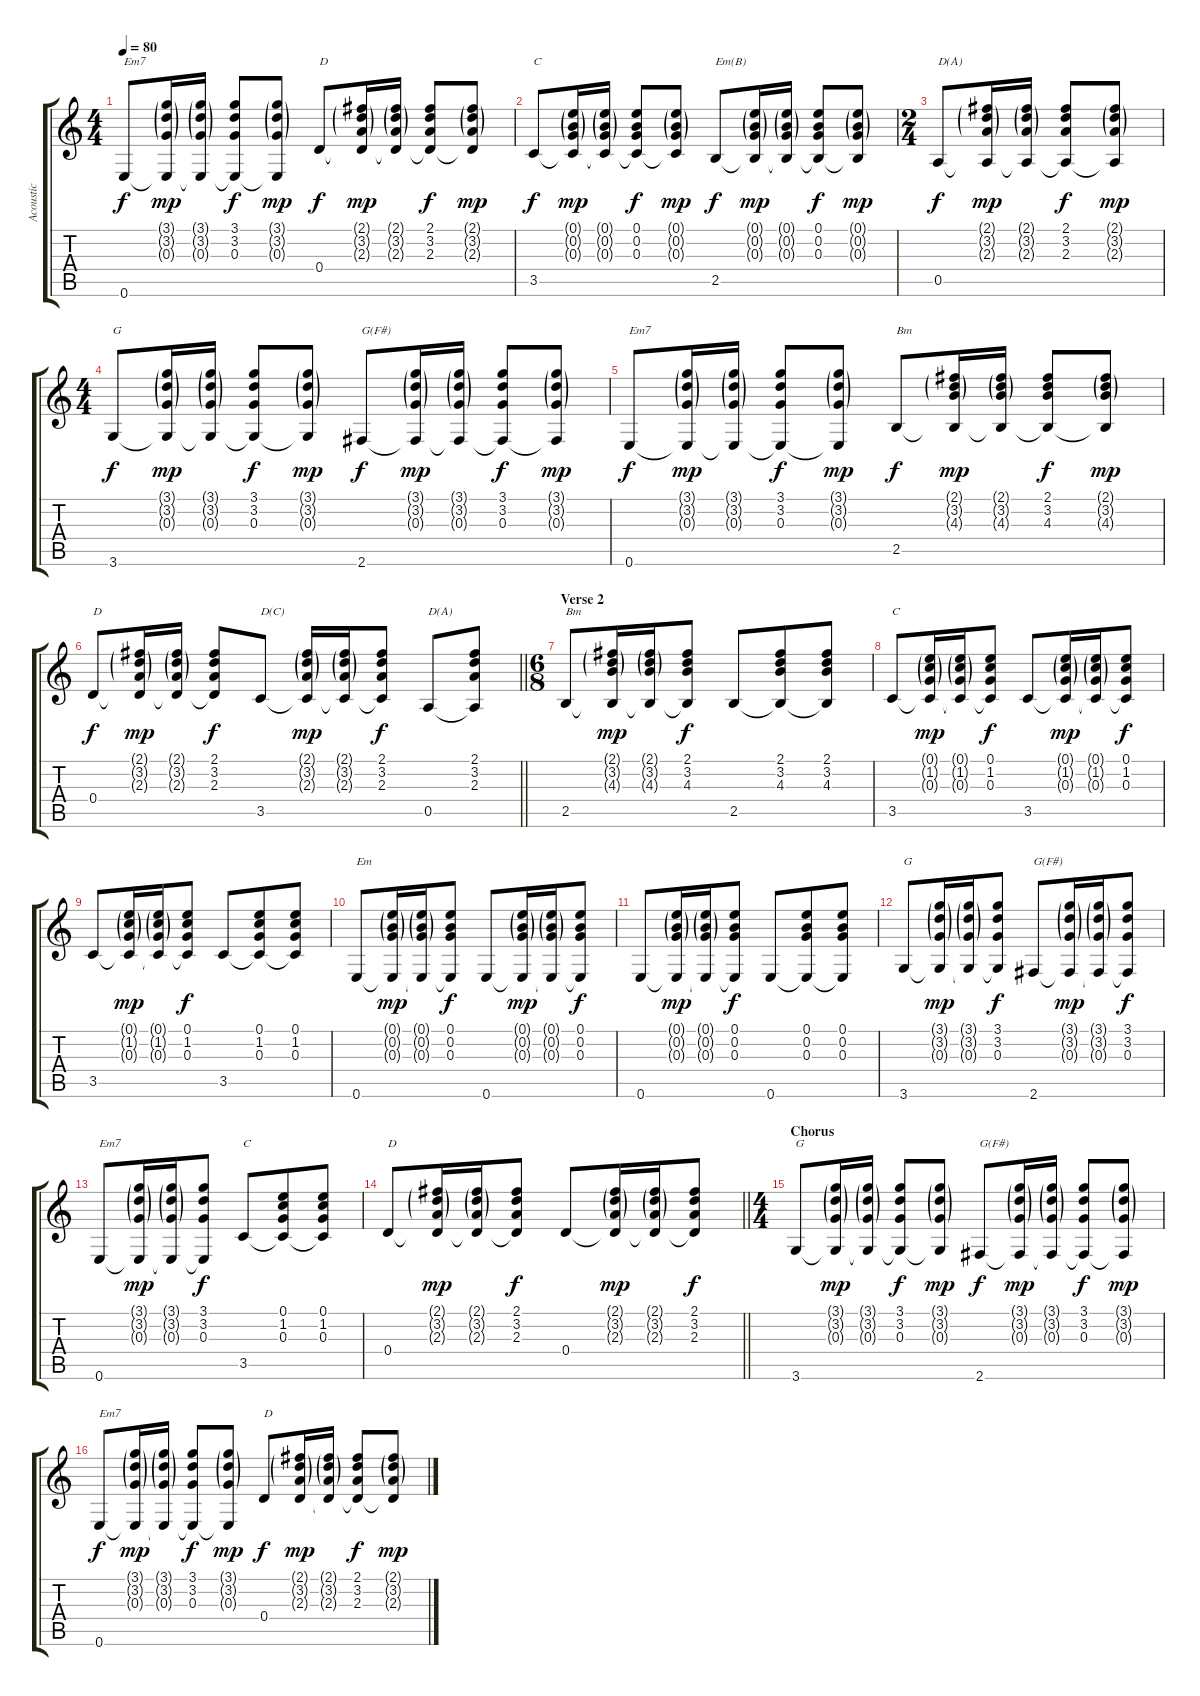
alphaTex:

\track ("Acoustic" "Acoustic") {instrument acousticguitarsteel}
\staff {score tabs}
\tuning (E4 B3 G3 D3 A2 E2) {hide}
\ts (4 4)
\tempo 80
\clef g2
\ks c
0.6.8{txt "Em7" dy f} (3.1{g} 3.2{g} 0.3{g} 0.6{t}).16{dy mp} (3.1{g} 3.2{g} 0.3{g} 0.6{t}).16 (3.1 3.2 0.3 0.6{t}).8{dy f} (3.1{g} 3.2{g} 0.3{g} 0.6{t}).8{dy mp} 0.4.8{txt "D" dy f} (2.1{g} 3.2{g} 2.3{g} 0.4{t}).16{dy mp} (2.1{g} 3.2{g} 2.3{g} 0.4{t}).16 (2.1 3.2 2.3 0.4{t}).8{dy f} (2.1{g} 3.2{g} 2.3{g} 0.4{t}).8{dy mp} |
3.5.8{txt "C" dy f} (0.1{g} 0.2{g} 0.3{g} 3.5{t}).16{dy mp} (0.1{g} 0.2{g} 0.3{g} 3.5{t}).16 (0.1 0.2 0.3 3.5{t}).8{dy f} (0.1{g} 0.2{g} 0.3{g} 3.5{t}).8{dy mp} 2.5.8{txt "Em(B)" dy f} (0.1{g} 0.2{g} 0.3{g} 2.5{t}).16{dy mp} (0.1{g} 0.2{g} 0.3{g} 2.5{t}).16 (0.1 0.2 0.3 2.5{t}).8{dy f} (0.1{g} 0.2{g} 0.3{g} 2.5{t}).8{dy mp} |
\ts (2 4)
0.5.8{txt "D(A)" dy f} (2.1{g} 3.2{g} 2.3{g} 0.5{t}).16{dy mp} (2.1{g} 3.2{g} 2.3{g} 0.5{t}).16 (2.1 3.2 2.3 0.5{t}).8{dy f} (2.1{g} 3.2{g} 2.3{g} 0.5{t}).8{dy mp} |
\ts (4 4)
3.6.8{txt "G" dy f} (3.1{g} 3.2{g} 0.3{g} 3.6{t}).16{dy mp} (3.1{g} 3.2{g} 0.3{g} 3.6{t}).16 (3.1 3.2 0.3 3.6{t}).8{dy f} (3.1{g} 3.2{g} 0.3{g} 3.6{t}).8{dy mp} 2.6.8{txt "G(F#)" dy f} (3.1{g} 3.2{g} 0.3{g} 2.6{t}).16{dy mp} (3.1{g} 3.2{g} 0.3{g} 2.6{t}).16 (3.1 3.2 0.3 2.6{t}).8{dy f} (3.1{g} 3.2{g} 0.3{g} 2.6{t}).8{dy mp} |
0.6.8{txt "Em7" dy f} (3.1{g} 3.2{g} 0.3{g} 0.6{t}).16{dy mp} (3.1{g} 3.2{g} 0.3{g} 0.6{t}).16 (3.1 3.2 0.3 0.6{t}).8{dy f} (3.1{g} 3.2{g} 0.3{g} 0.6{t}).8{dy mp} 2.5.8{txt "Bm" dy f} (2.1{g} 3.2{g} 4.3{g} 2.5{t}).16{dy mp} (2.1{g} 3.2{g} 4.3{g} 2.5{t}).16 (2.1 3.2 4.3 2.5{t}).8{dy f} (2.1{g} 3.2{g} 4.3{g} 2.5{t}).8{dy mp} |
\barLineRight lightlight
0.4.8{txt "D" dy f} (2.1{g} 3.2{g} 2.3{g} 0.4{t}).16{dy mp} (2.1{g} 3.2{g} 2.3{g} 0.4{t}).16 (2.1 3.2 2.3 0.4{t}).8{dy f} 3.5.8{txt "D(C)"} (2.1{g} 3.2{g} 2.3{g} 3.5{t}).16{dy mp} (2.1{g} 3.2{g} 2.3{g} 3.5{t}).16 (2.1 3.2 2.3 3.5{t}).8{dy f} 0.5.8{txt "D(A)"} (2.1 3.2 2.3 0.5{t}).8 |
\ts (6 8)
\section ("" "Verse 2")
2.5.8{txt "Bm"} (2.1{g} 3.2{g} 4.3{g} 2.5{t}).16{dy mp} (2.1{g} 3.2{g} 4.3{g} 2.5{t}).16 (2.1 3.2 4.3 2.5{t}).8{dy f} 2.5.8 (2.1 3.2 4.3 2.5{t}).8 (2.1 3.2 4.3 2.5{t}).8 |
3.5.8{txt "C"} (0.1{g} 1.2{g} 0.3{g} 3.5{t}).16{dy mp} (0.1{g} 1.2{g} 0.3{g} 3.5{t}).16 (0.1 1.2 0.3 3.5{t}).8{dy f} 3.5.8 (0.1{g} 1.2{g} 0.3{g} 3.5{t}).16{dy mp} (0.1{g} 1.2{g} 0.3{g} 3.5{t}).16 (0.1 1.2 0.3 3.5{t}).8{dy f} |
3.5.8 (0.1{g} 1.2{g} 0.3{g} 3.5{t}).16{dy mp} (0.1{g} 1.2{g} 0.3{g} 3.5{t}).16 (0.1 1.2 0.3 3.5{t}).8{dy f} 3.5.8 (0.1 1.2 0.3 3.5{t}).8 (0.1 1.2 0.3 3.5{t}).8 |
0.6.8{txt "Em"} (0.1{g} 0.2{g} 0.3{g} 0.6{t}).16{dy mp} (0.1{g} 0.2{g} 0.3{g} 0.6{t}).16 (0.1 0.2 0.3 0.6{t}).8{dy f} 0.6.8 (0.1{g} 0.2{g} 0.3{g} 0.6{t}).16{dy mp} (0.1{g} 0.2{g} 0.3{g} 0.6{t}).16 (0.1 0.2 0.3 0.6{t}).8{dy f} |
0.6.8 (0.1{g} 0.2{g} 0.3{g} 0.6{t}).16{dy mp} (0.1{g} 0.2{g} 0.3{g} 0.6{t}).16 (0.1 0.2 0.3 0.6{t}).8{dy f} 0.6.8 (0.1 0.2 0.3 0.6{t}).8 (0.1 0.2 0.3 0.6{t}).8 |
3.6.8{txt "G"} (3.1{g} 3.2{g} 0.3{g} 3.6{t}).16{dy mp} (3.1{g} 3.2{g} 0.3{g} 3.6{t}).16 (3.1 3.2 0.3 3.6{t}).8{dy f} 2.6.8{txt "G(F#)"} (3.1{g} 3.2{g} 0.3{g} 2.6{t}).16{dy mp} (3.1{g} 3.2{g} 0.3{g} 2.6{t}).16 (3.1 3.2 0.3 2.6{t}).8{dy f} |
0.6.8{txt "Em7"} (3.1{g} 3.2{g} 0.3{g} 0.6{t}).16{dy mp} (3.1{g} 3.2{g} 0.3{g} 0.6{t}).16 (3.1 3.2 0.3 0.6{t}).8{dy f} 3.5.8{txt "C"} (0.1 1.2 0.3 3.5{t}).8 (0.1 1.2 0.3 3.5{t}).8 |
\barLineRight lightlight
0.4.8{txt "D"} (2.1{g} 3.2{g} 2.3{g} 0.4{t}).16{dy mp} (2.1{g} 3.2{g} 2.3{g} 0.4{t}).16 (2.1 3.2 2.3 0.4{t}).8{dy f} 0.4.8 (2.1{g} 3.2{g} 2.3{g} 0.4{t}).16{dy mp} (2.1{g} 3.2{g} 2.3{g} 0.4{t}).16 (2.1 3.2 2.3 0.4{t}).8{dy f} |
\ts (4 4)
\section ("" "Chorus")
3.6.8{txt "G"} (3.1{g} 3.2{g} 0.3{g} 3.6{t}).16{dy mp} (3.1{g} 3.2{g} 0.3{g} 3.6{t}).16 (3.1 3.2 0.3 3.6{t}).8{dy f} (3.1{g} 3.2{g} 0.3{g} 3.6{t}).8{dy mp} 2.6.8{txt "G(F#)" dy f} (3.1{g} 3.2{g} 0.3{g} 2.6{t}).16{dy mp} (3.1{g} 3.2{g} 0.3{g} 2.6{t}).16 (3.1 3.2 0.3 2.6{t}).8{dy f} (3.1{g} 3.2{g} 0.3{g} 2.6{t}).8{dy mp} |
0.6.8{txt "Em7" dy f} (3.1{g} 3.2{g} 0.3{g} 0.6{t}).16{dy mp} (3.1{g} 3.2{g} 0.3{g} 0.6{t}).16 (3.1 3.2 0.3 0.6{t}).8{dy f} (3.1{g} 3.2{g} 0.3{g} 0.6{t}).8{dy mp} 0.4.8{txt "D" dy f} (2.1{g} 3.2{g} 2.3{g} 0.4{t}).16{dy mp} (2.1{g} 3.2{g} 2.3{g} 0.4{t}).16 (2.1 3.2 2.3 0.4{t}).8{dy f} (2.1{g} 3.2{g} 2.3{g} 0.4{t}).8{dy mp}
